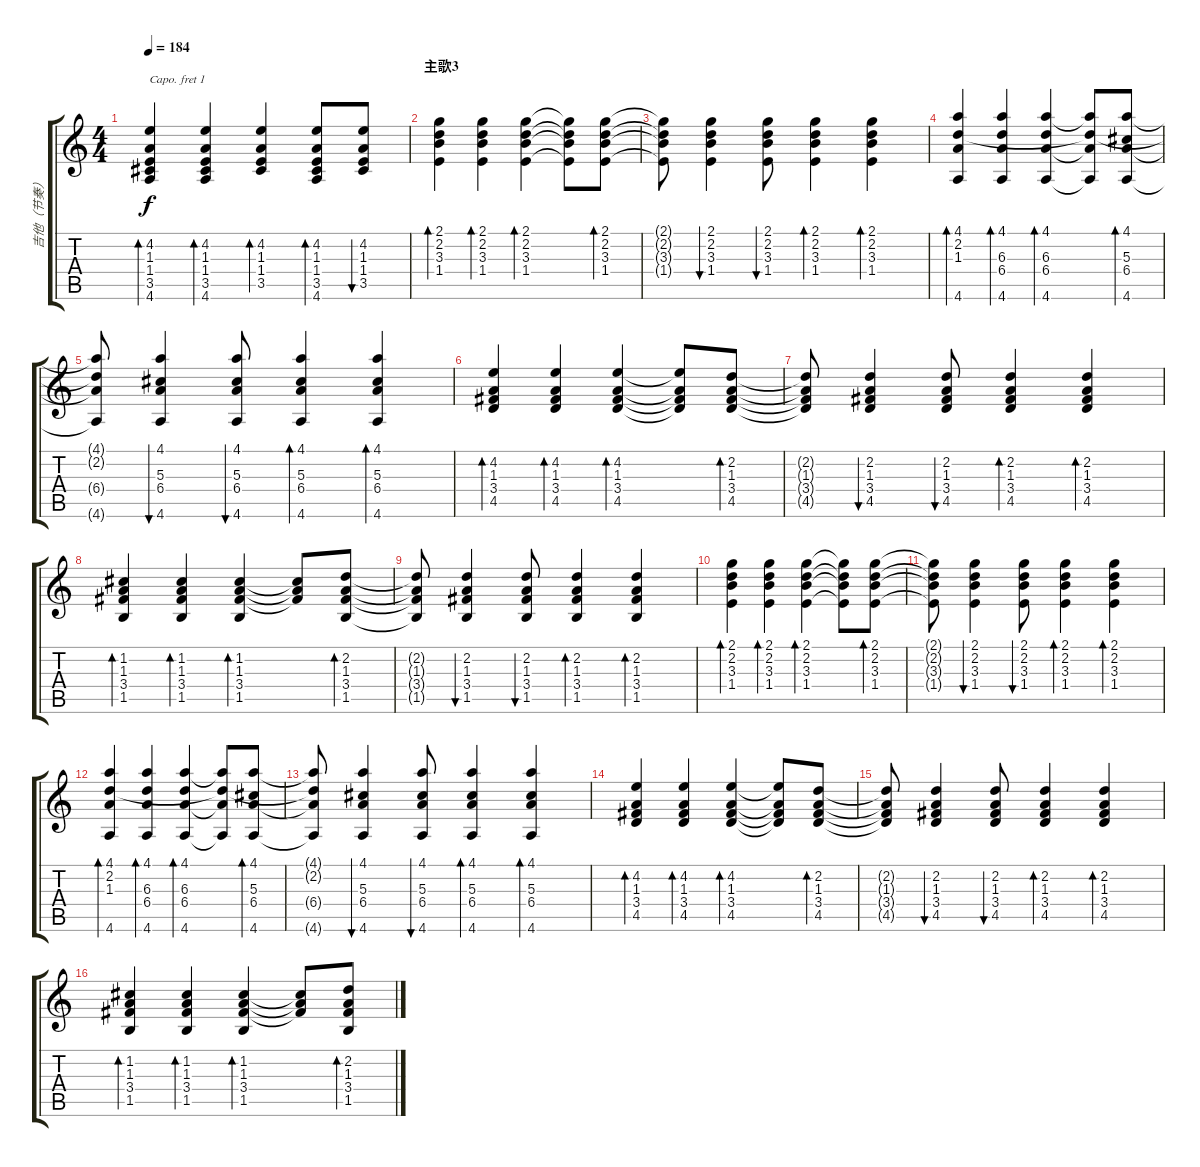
\track ("吉他（节奏）" "吉他（节奏）") {instrument acousticguitarnylon}
\staff {score tabs}
\capo 1
\tuning (E4 B3 G3 D3 A2 E2) {hide}
\ts (4 4)
\tempo 184
\clef g2
\ks c
(4.2 1.3 1.4 3.5 4.6).4{bd 60 dy f} (4.2 1.3 1.4 3.5 4.6).4{bd 60} (4.2 1.3 1.4 3.5).4{bd 60} (4.2 1.3 1.4 3.5 4.6).8{bd 60} (4.2 1.3 1.4 3.5).8{bu 60} |
\section ("" "主歌3")
(2.1 2.2 3.3 1.4).4{bd 60} (2.1 2.2 3.3 1.4).4{bd 60} (2.1 2.2 3.3 1.4).4{bd 60} (2.1{t} 2.2{t} 3.3{t} 1.4{t}).8 (2.1 2.2 3.3 1.4).8{bd 60} |
(2.1{t} 2.2{t} 3.3{t} 1.4{t}).8 (2.1 2.2 3.3 1.4).4{bu 60} (2.1 2.2 3.3 1.4).8{bu 60} (2.1 2.2 3.3 1.4).4{bd 60} (2.1 2.2 3.3 1.4).4{bd 60} |
(4.1 2.2 1.3 4.6).4{bd 60} (4.1 6.3 6.4 4.6).4{bd 60} (4.1 6.3 6.4 4.6).4{bd 60} (4.1{t} 2.2{t} 6.4{t} 4.6{t}).8 (4.1 5.3 6.4 4.6).8{bd 60} |
(4.1{t} 2.2{t} 6.4{t} 4.6{t}).8 (4.1 5.3 6.4 4.6).4{bu 60} (4.1 5.3 6.4 4.6).8{bu 60} (4.1 5.3 6.4 4.6).4{bd 60} (4.1 5.3 6.4 4.6).4{bd 60} |
(4.2 1.3 3.4 4.5).4{bd 60} (4.2 1.3 3.4 4.5).4{bd 60} (4.2 1.3 3.4 4.5).4{bd 60} (4.2{t} 1.3{t} 3.4{t} 4.5{t}).8 (2.2 1.3 3.4 4.5).8{bd 60} |
(2.2{t} 1.3{t} 3.4{t} 4.5{t}).8 (2.2 1.3 3.4 4.5).4{bu 60} (2.2 1.3 3.4 4.5).8{bu 60} (2.2 1.3 3.4 4.5).4{bd 60} (2.2 1.3 3.4 4.5).4{bd 60} |
(1.2 1.3 3.4 1.5).4{bd 60} (1.2 1.3 3.4 1.5).4{bd 60} (1.2 1.3 3.4 1.5).4{bd 60} (1.2{t} 1.3{t} 3.4{t}).8 (2.2 1.3 3.4 1.5).8{bd 60} |
(2.2{t} 1.3{t} 3.4{t} 1.5{t}).8 (2.2 1.3 3.4 1.5).4{bu 60} (2.2 1.3 3.4 1.5).8{bu 60} (2.2 1.3 3.4 1.5).4{bd 60} (2.2 1.3 3.4 1.5).4{bd 60} |
(2.1 2.2 3.3 1.4).4{bd 60} (2.1 2.2 3.3 1.4).4{bd 60} (2.1 2.2 3.3 1.4).4{bd 60} (2.1{t} 2.2{t} 3.3{t} 1.4{t}).8 (2.1 2.2 3.3 1.4).8{bd 60} |
(2.1{t} 2.2{t} 3.3{t} 1.4{t}).8 (2.1 2.2 3.3 1.4).4{bu 60} (2.1 2.2 3.3 1.4).8{bu 60} (2.1 2.2 3.3 1.4).4{bd 60} (2.1 2.2 3.3 1.4).4{bd 60} |
(4.1 2.2 1.3 4.6).4{bd 60} (4.1 6.3 6.4 4.6).4{bd 60} (4.1 6.3 6.4 4.6).4{bd 60} (4.1{t} 2.2{t} 6.4{t} 4.6{t}).8 (4.1 5.3 6.4 4.6).8{bd 60} |
(4.1{t} 2.2{t} 6.4{t} 4.6{t}).8 (4.1 5.3 6.4 4.6).4{bu 60} (4.1 5.3 6.4 4.6).8{bu 60} (4.1 5.3 6.4 4.6).4{bd 60} (4.1 5.3 6.4 4.6).4{bd 60} |
(4.2 1.3 3.4 4.5).4{bd 60} (4.2 1.3 3.4 4.5).4{bd 60} (4.2 1.3 3.4 4.5).4{bd 60} (4.2{t} 1.3{t} 3.4{t} 4.5{t}).8 (2.2 1.3 3.4 4.5).8{bd 60} |
(2.2{t} 1.3{t} 3.4{t} 4.5{t}).8 (2.2 1.3 3.4 4.5).4{bu 60} (2.2 1.3 3.4 4.5).8{bu 60} (2.2 1.3 3.4 4.5).4{bd 60} (2.2 1.3 3.4 4.5).4{bd 60} |
(1.2 1.3 3.4 1.5).4{bd 60} (1.2 1.3 3.4 1.5).4{bd 60} (1.2 1.3 3.4 1.5).4{bd 60} (1.2{t} 1.3{t} 3.4{t}).8 (2.2 1.3 3.4 1.5).8{bd 60}
